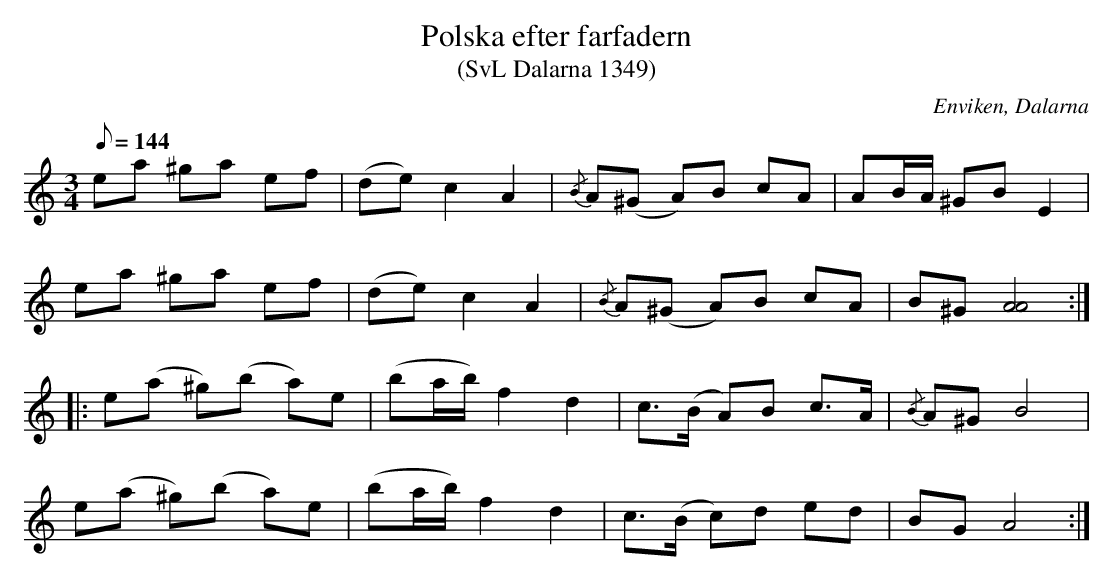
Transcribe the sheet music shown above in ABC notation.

X:1
T:Polska efter farfadern
T:(SvL Dalarna 1349)
O:Enviken, Dalarna
M:3/4
L:1/8
Q:144
K:Ador
K:Am
ea ^ga ef|(de) c2 A2|{/B}A(^G A)B cA|AB/A/ ^GB E2|
ea ^ga ef|(de) c2 A2|{/B}A(^G A)B cA|B^G [AA]4:|
|:e(a ^g)(b a)e|(ba/b/) f2 d2|c(>B A)B c>A|{/B}A^G B4|
e(a ^g)(b a)e|(ba/b/) f2 d2|c(>B c)d ed|BG A4:|
